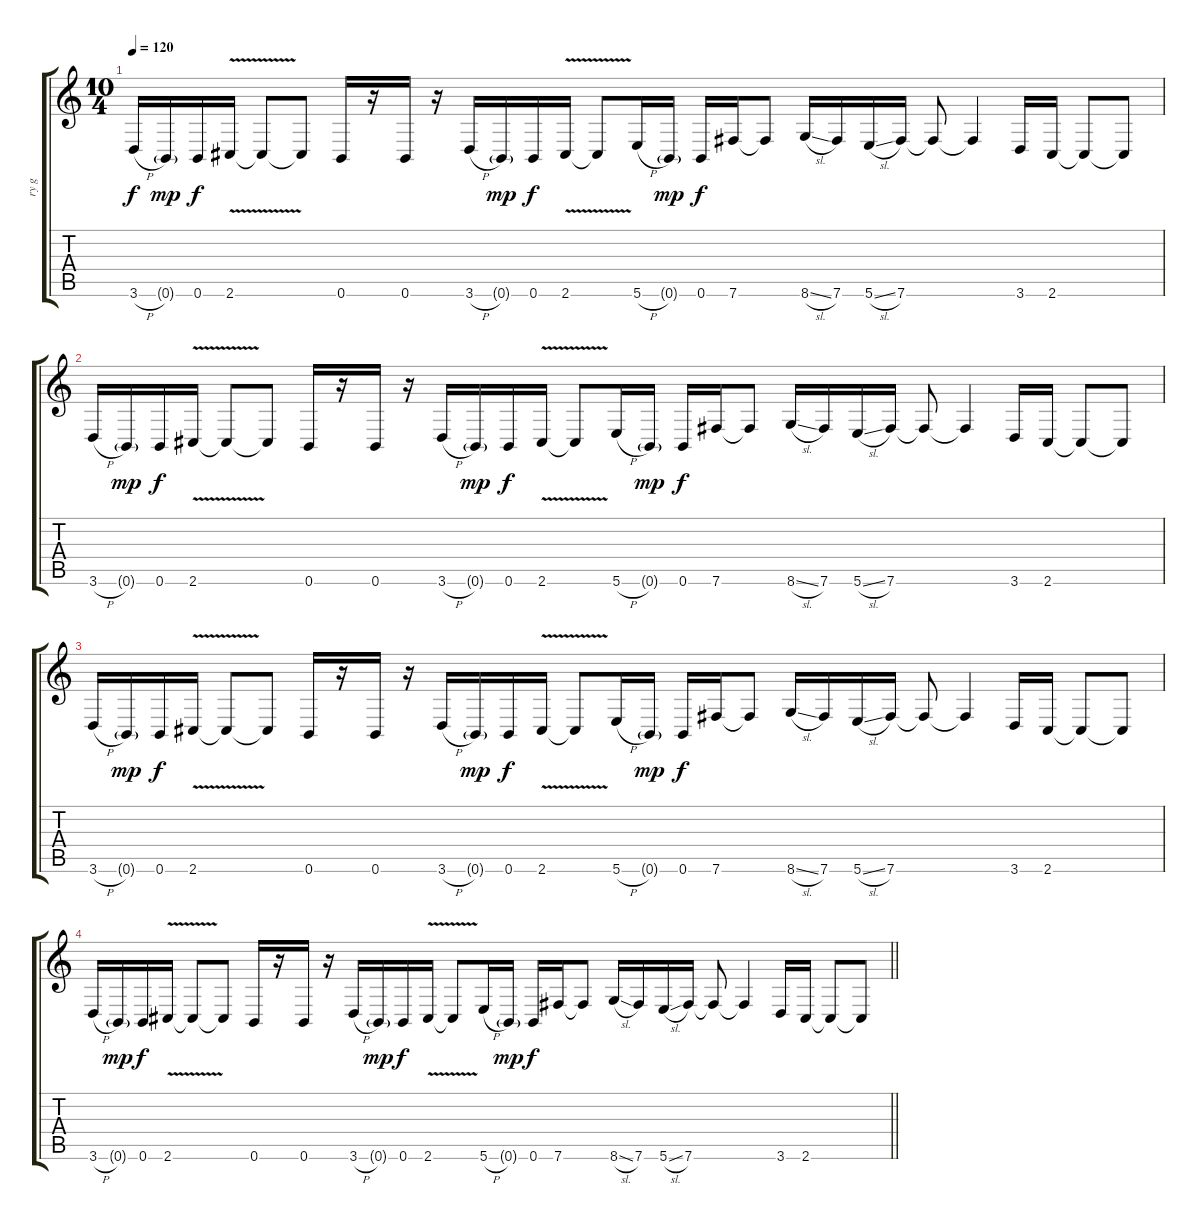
\track ("ry g" "ry g") {instrument overdrivenguitar}
\staff {score tabs}
\tuning (E4 B3 G3 D3 A2 B1) {hide}
\ts (10 4)
\tempo 120
\clef g2
\ks c
3.6{h}.16{dy f} 0.6{g}.16{dy mp} 0.6.16{dy f} 2.6{v}.16 2.6{t}.8 2.6{t}.8 0.6.16 r.16 0.6.16 r.16 3.6{h}.16 0.6{g}.16{dy mp} 0.6.16{dy f} 2.6{v}.16 2.6{t}.8 5.6{h}.16 0.6{g}.16{dy mp} 0.6.16{dy f} 7.6.16 7.6{t}.8 8.6{sl}.16 7.6.16 5.6{sl}.16 7.6.16 7.6{t}.8 7.6{t}.4 3.6.16 2.6.16 2.6{t}.8 2.6{t}.8 |
3.6{h}.16 0.6{g}.16{dy mp} 0.6.16{dy f} 2.6{v}.16 2.6{t}.8 2.6{t}.8 0.6.16 r.16 0.6.16 r.16 3.6{h}.16 0.6{g}.16{dy mp} 0.6.16{dy f} 2.6{v}.16 2.6{t}.8 5.6{h}.16 0.6{g}.16{dy mp} 0.6.16{dy f} 7.6.16 7.6{t}.8 8.6{sl}.16 7.6.16 5.6{sl}.16 7.6.16 7.6{t}.8 7.6{t}.4 3.6.16 2.6.16 2.6{t}.8 2.6{t}.8 |
3.6{h}.16 0.6{g}.16{dy mp} 0.6.16{dy f} 2.6{v}.16 2.6{t}.8 2.6{t}.8 0.6.16 r.16 0.6.16 r.16 3.6{h}.16 0.6{g}.16{dy mp} 0.6.16{dy f} 2.6{v}.16 2.6{t}.8 5.6{h}.16 0.6{g}.16{dy mp} 0.6.16{dy f} 7.6.16 7.6{t}.8 8.6{sl}.16 7.6.16 5.6{sl}.16 7.6.16 7.6{t}.8 7.6{t}.4 3.6.16 2.6.16 2.6{t}.8 2.6{t}.8 |
\barLineRight lightlight
3.6{h}.16 0.6{g}.16{dy mp} 0.6.16{dy f} 2.6{v}.16 2.6{t}.8 2.6{t}.8 0.6.16 r.16 0.6.16 r.16 3.6{h}.16 0.6{g}.16{dy mp} 0.6.16{dy f} 2.6{v}.16 2.6{t}.8 5.6{h}.16 0.6{g}.16{dy mp} 0.6.16{dy f} 7.6.16 7.6{t}.8 8.6{sl}.16 7.6.16 5.6{sl}.16 7.6.16 7.6{t}.8 7.6{t}.4 3.6.16 2.6.16 2.6{t}.8 2.6{t}.8
